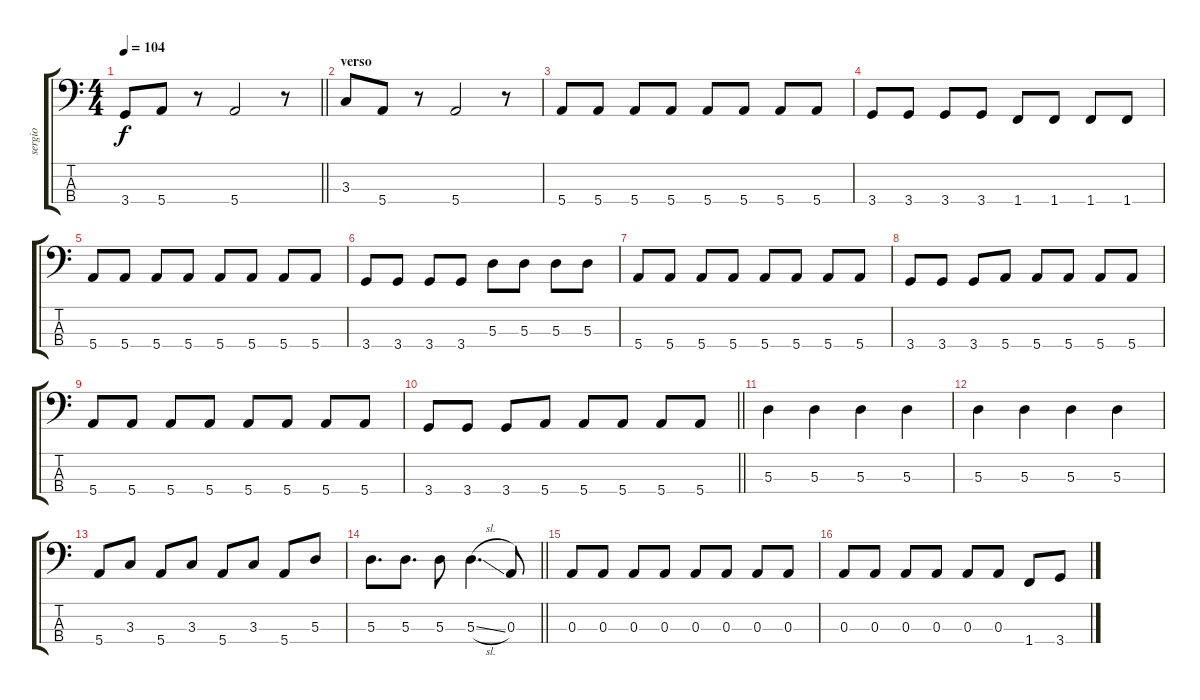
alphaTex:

\track ("sergio" "sergio") {instrument electricbassfinger}
\staff {score tabs}
\tuning (G2 D2 A1 E1) {hide}
\ts (4 4)
\tempo 104
\clef f4
\barLineRight lightlight
\ks c
3.4.8{dy f} 5.4.8 r.8 5.4.2 r.8 |
\section ("" "verso")
3.3.8 5.4.8 r.8 5.4.2 r.8 |
5.4.8 5.4.8 5.4.8 5.4.8 5.4.8 5.4.8 5.4.8 5.4.8 |
3.4.8 3.4.8 3.4.8 3.4.8 1.4.8 1.4.8 1.4.8 1.4.8 |
5.4.8 5.4.8 5.4.8 5.4.8 5.4.8 5.4.8 5.4.8 5.4.8 |
3.4.8 3.4.8 3.4.8 3.4.8 5.3.8 5.3.8 5.3.8 5.3.8 |
5.4.8 5.4.8 5.4.8 5.4.8 5.4.8 5.4.8 5.4.8 5.4.8 |
3.4.8 3.4.8 3.4.8 5.4.8 5.4.8 5.4.8 5.4.8 5.4.8 |
5.4.8 5.4.8 5.4.8 5.4.8 5.4.8 5.4.8 5.4.8 5.4.8 |
\barLineRight lightlight
3.4.8 3.4.8 3.4.8 5.4.8 5.4.8 5.4.8 5.4.8 5.4.8 |
\section ("" "")
5.3.4 5.3.4 5.3.4 5.3.4 |
5.3.4 5.3.4 5.3.4 5.3.4 |
5.4.8 3.3.8 5.4.8 3.3.8 5.4.8 3.3.8 5.4.8 5.3.8 |
\barLineRight lightlight
5.3.8{d} 5.3.8{d} 5.3.8 5.3{sl}.4{d} 0.3.8 |
0.3.8 0.3.8 0.3.8 0.3.8 0.3.8 0.3.8 0.3.8 0.3.8 |
0.3.8 0.3.8 0.3.8 0.3.8 0.3.8 0.3.8 1.4.8 3.4.8
